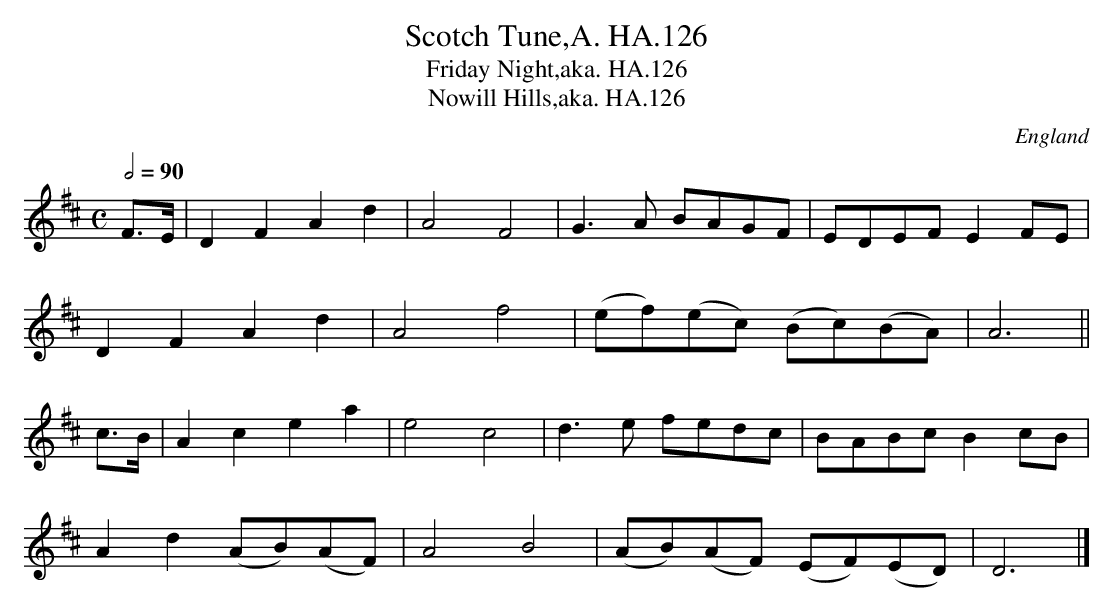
X:1
T:Scotch Tune,A. HA.126
T:Friday Night,aka. HA.126
T:Nowill Hills,aka. HA.126
L:1/8
M:C
O:England
Q:1/2=90
K:D
F>E|D2F2A2d2|A4F4|G3A BAGF|EDEF E2FE|!
D2F2A2d2|A4f4|(ef)(ec) (Bc)(BA)|A6||!
c>B|A2c2e2a2|e4c4|d3e fedc|BABc B2cB|!
A2d2 (AB)(AF)|A4B4|(AB)(AF) (EF)(ED)|D6|]
